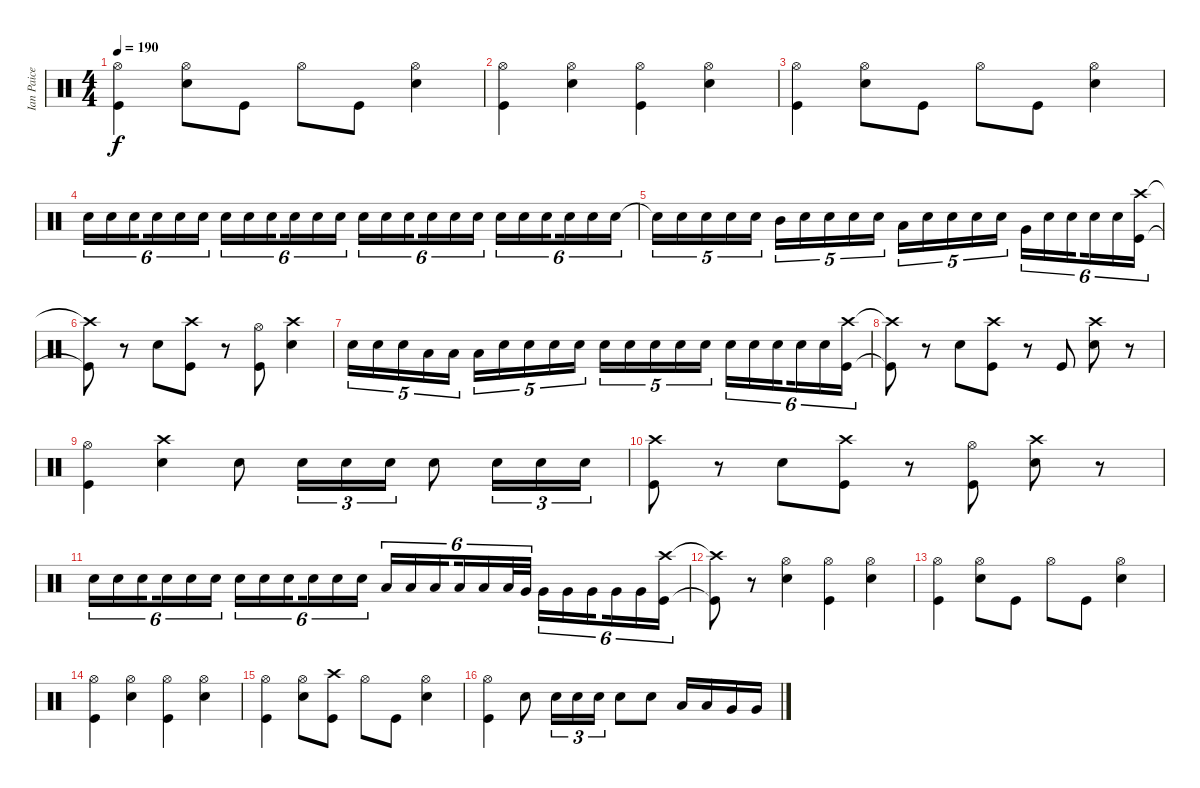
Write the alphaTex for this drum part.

\track ("Ian Paice" "Ian Paice") {instrument percussion}
\staff {score}
\articulation defaults
\ts (4 4)
\tempo 190
\clef neutral
\ks c
("Kick (hit)" "Hi-Hat (open)").4{dy f} ("Hi-Hat (open)" "Snare (hit) 2").8 "Kick (hit)".8 "Hi-Hat (open)".8 "Kick (hit)".8 ("Hi-Hat (open)" "Snare (hit) 2").4 |
("Hi-Hat (open)" "Kick (hit)").4 ("Snare (hit) 2" "Hi-Hat (open)").4 ("Hi-Hat (open)" "Kick (hit)").4 ("Hi-Hat (open)" "Snare (hit) 2").4 |
("Kick (hit)" "Hi-Hat (open)").4 ("Snare (hit) 2" "Hi-Hat (open)").8 "Kick (hit)".8 "Hi-Hat (open)".8 "Kick (hit)".8 ("Snare (hit) 2" "Hi-Hat (open)").4 |
"Snare (hit) 2".16{tu (6 4)} "Snare (hit) 2".16{tu (6 4)} "Snare (hit) 2".16{tu (6 4) beam splitsecondary} "Snare (hit) 2".16{tu (6 4)} "Snare (hit) 2".16{tu (6 4)} "Snare (hit) 2".16{tu (6 4)} "Snare (hit) 2".16{tu (6 4)} "Snare (hit) 2".16{tu (6 4)} "Snare (hit) 2".16{tu (6 4) beam splitsecondary} "Snare (hit) 2".16{tu (6 4)} "Snare (hit) 2".16{tu (6 4)} "Snare (hit) 2".16{tu (6 4)} "Snare (hit) 2".16{tu (6 4)} "Snare (hit) 2".16{tu (6 4)} "Snare (hit) 2".16{tu (6 4) beam splitsecondary} "Snare (hit) 2".16{tu (6 4)} "Snare (hit) 2".16{tu (6 4)} "Snare (hit) 2".16{tu (6 4)} "Snare (hit) 2".16{tu (6 4)} "Snare (hit) 2".16{tu (6 4)} "Snare (hit) 2".16{tu (6 4) beam splitsecondary} "Snare (hit) 2".16{tu (6 4)} "Snare (hit) 2".16{tu (6 4)} "Snare (hit) 2".16{tu (6 4)} |
"Snare (hit) 2"{t}.16{tu (5 4)} "Snare (hit) 2".16{tu (5 4)} "Snare (hit) 2".16{tu (5 4)} "Snare (hit) 2".16{tu (5 4)} "Snare (hit) 2".16{tu (5 4)} "Mid Tom (hit)".16{tu (5 4)} "Snare (hit) 2".16{tu (5 4)} "Snare (hit) 2".16{tu (5 4)} "Snare (hit) 2".16{tu (5 4)} "Snare (hit) 2".16{tu (5 4)} "Low Tom (hit)".16{tu (5 4)} "Snare (hit) 2".16{tu (5 4)} "Snare (hit) 2".16{tu (5 4)} "Snare (hit) 2".16{tu (5 4)} "Snare (hit) 2".16{tu (5 4)} "Very Low Tom (hit)".16{tu (6 4)} "Snare (hit) 2".16{tu (6 4)} "Snare (hit) 2".16{tu (6 4) beam splitsecondary} "Snare (hit) 2".16{tu (6 4)} "Snare (hit) 2".16{tu (6 4)} ("Crash high (hit)" "Kick (hit)").16{tu (6 4)} |
("Crash high (hit)"{t} "Kick (hit)"{t}).8 r.8 "Snare (hit) 2".8 ("Crash high (hit)" "Kick (hit)").8 r.8 ("Hi-Hat (open)" "Kick (hit)").8 ("Crash high (hit)" "Snare (hit) 2").4 |
"Snare (hit) 2".16{tu (5 4)} "Snare (hit) 2".16{tu (5 4)} "Snare (hit) 2".16{tu (5 4)} "Low Tom (hit)".16{tu (5 4)} "Low Tom (hit)".16{tu (5 4)} "Low Tom (hit)".16{tu (5 4)} "Snare (hit) 2".16{tu (5 4)} "Snare (hit) 2".16{tu (5 4)} "Snare (hit) 2".16{tu (5 4)} "Snare (hit) 2".16{tu (5 4)} "Snare (hit) 2".16{tu (5 4)} "Snare (hit) 2".16{tu (5 4)} "Snare (hit) 2".16{tu (5 4)} "Snare (hit) 2".16{tu (5 4)} "Snare (hit) 2".16{tu (5 4)} "Snare (hit) 2".16{tu (6 4)} "Snare (hit) 2".16{tu (6 4)} "Snare (hit) 2".16{tu (6 4) beam splitsecondary} "Snare (hit) 2".16{tu (6 4)} "Snare (hit) 2".16{tu (6 4)} ("Kick (hit)" "Crash high (hit)").16{tu (6 4)} |
("Kick (hit)"{t} "Crash high (hit)"{t}).8 r.8 "Snare (hit) 2".8 ("Crash high (hit)" "Kick (hit)").8 r.8 "Kick (hit)".8 ("Crash high (hit)" "Snare (hit) 2").8 r.8 |
("Kick (hit)" "Hi-Hat (open)").4 ("Crash high (hit)" "Snare (hit) 2").4 "Snare (hit) 2".8 "Snare (hit) 2".16{tu (3 2)} "Snare (hit) 2".16{tu (3 2)} "Snare (hit) 2".16{tu (3 2)} "Snare (hit) 2".8 "Snare (hit) 2".16{tu (3 2)} "Snare (hit) 2".16{tu (3 2)} "Snare (hit) 2".16{tu (3 2)} |
("Kick (hit)" "Crash high (hit)").8 r.8 "Snare (hit) 2".8 ("Kick (hit)" "Crash high (hit)").8 r.8 ("Hi-Hat (open)" "Kick (hit)").8 ("Snare (hit) 2" "Crash high (hit)").8 r.8 |
"Snare (hit) 2".16{tu (6 4)} "Snare (hit) 2".16{tu (6 4)} "Snare (hit) 2".16{tu (6 4) beam splitsecondary} "Snare (hit) 2".16{tu (6 4)} "Snare (hit) 2".16{tu (6 4)} "Snare (hit) 2".16{tu (6 4)} "Snare (hit) 2".16{tu (6 4)} "Snare (hit) 2".16{tu (6 4)} "Snare (hit) 2".16{tu (6 4) beam splitsecondary} "Snare (hit) 2".16{tu (6 4)} "Snare (hit) 2".16{tu (6 4)} "Snare (hit) 2".16{tu (6 4)} "Low Tom (hit)".16{tu (6 4)} "Low Tom (hit)".16{tu (6 4)} "Low Tom (hit)".16{tu (6 4) beam splitsecondary} "Low Tom (hit)".16{tu (6 4)} "Low Tom (hit)".16{tu (6 4)} "Low Tom (hit)".32{tu (6 4)} "Very Low Tom (hit)".32{tu (6 4)} "Very Low Tom (hit)".16{tu (6 4)} "Very Low Tom (hit)".16{tu (6 4)} "Very Low Tom (hit)".16{tu (6 4) beam splitsecondary} "Very Low Tom (hit)".16{tu (6 4)} "Very Low Tom (hit)".16{tu (6 4)} ("Crash high (hit)" "Kick (hit)").16{tu (6 4)} |
("Crash high (hit)"{t} "Kick (hit)"{t}).8 r.8 ("Hi-Hat (open)" "Snare (hit) 2").4 ("Hi-Hat (open)" "Kick (hit)").4 ("Hi-Hat (open)" "Snare (hit) 2").4 |
("Hi-Hat (open)" "Kick (hit)").4 ("Hi-Hat (open)" "Snare (hit) 2").8 "Kick (hit)".8 "Hi-Hat (open)".8 "Kick (hit)".8 ("Snare (hit) 2" "Hi-Hat (open)").4 |
("Kick (hit)" "Hi-Hat (open)").4 ("Snare (hit) 2" "Hi-Hat (open)").4 ("Hi-Hat (open)" "Kick (hit)").4 ("Snare (hit) 2" "Hi-Hat (open)").4 |
("Kick (hit)" "Hi-Hat (open)").4 ("Snare (hit) 2" "Hi-Hat (open)").8 ("Kick (hit)" "Crash high (hit)").8 "Hi-Hat (open)".8 "Kick (hit)".8 ("Snare (hit) 2" "Hi-Hat (open)").4 |
("Hi-Hat (open)" "Kick (hit)").4 "Snare (hit) 2".8 "Snare (hit) 2".16{tu (3 2)} "Snare (hit) 2".16{tu (3 2)} "Snare (hit) 2".16{tu (3 2)} "Snare (hit) 2".8 "Snare (hit) 2".8 "Low Tom (hit)".16 "Low Tom (hit)".16 "Very Low Tom (hit)".16 "Very Low Tom (hit)".16
